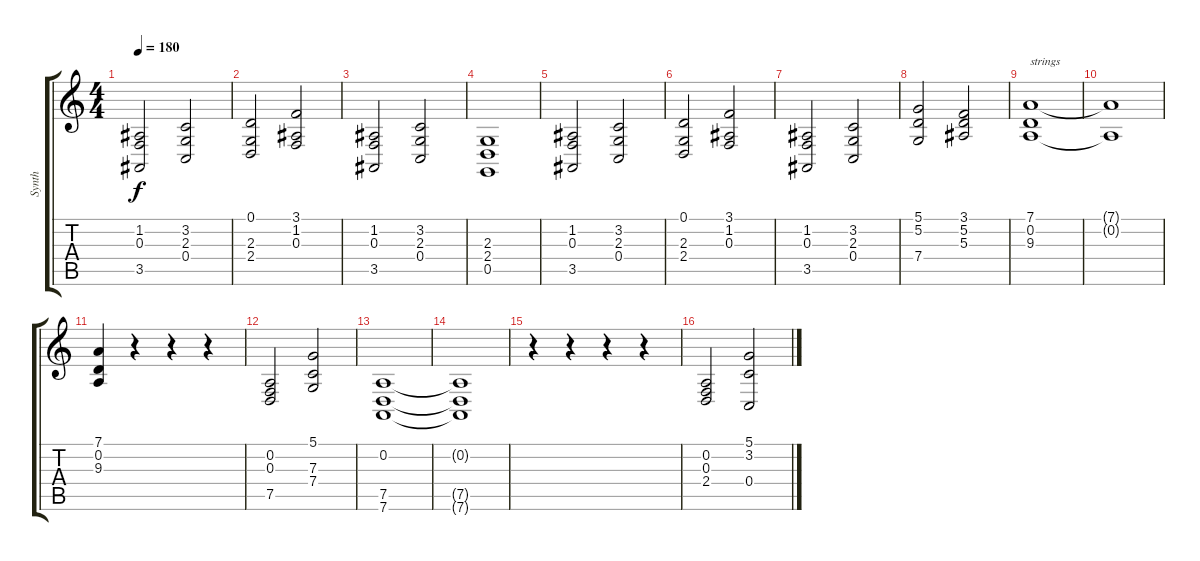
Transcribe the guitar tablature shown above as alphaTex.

\track ("Synth" "Synth") {instrument stringensemble1}
\staff {score tabs}
\tuning (D4 A3 F3 C3 G2 D2) {hide}
\ts (4 4)
\tempo 180
\clef g2
\ks c
(1.2 0.3 3.5).2{dy f instrument choiraahs} (3.2 2.3 0.4).2 |
(0.1 2.3 2.4).2 (3.1 1.2 0.3).2 |
(1.2 0.3 3.5).2{instrument choiraahs} (3.2 2.3 0.4).2 |
(2.3 2.4 0.5).1{instrument choiraahs} |
(1.2 0.3 3.5).2{instrument choiraahs} (3.2 2.3 0.4).2 |
(0.1 2.3 2.4).2 (3.1 1.2 0.3).2 |
(1.2 0.3 3.5).2{instrument choiraahs} (3.2 2.3 0.4).2 |
(5.1 5.2 7.4).2{instrument choiraahs} (3.1 5.2 5.3).2 |
(7.1 0.2 9.3).1{txt "strings" instrument stringensemble1} |
(7.1{t} 0.2{t}).1 |
(7.1 0.2 9.3).4 r.4 r.4 r.4 |
(0.2 0.3 7.5).2 (5.1 7.3 7.4).2 |
(0.2 7.5 7.6).1 |
(0.2{t} 7.5{t} 7.6{t}).1 |
r.4 r.4 r.4 r.4 |
(0.2 0.3 2.4).2 (5.1 3.2 0.4).2
